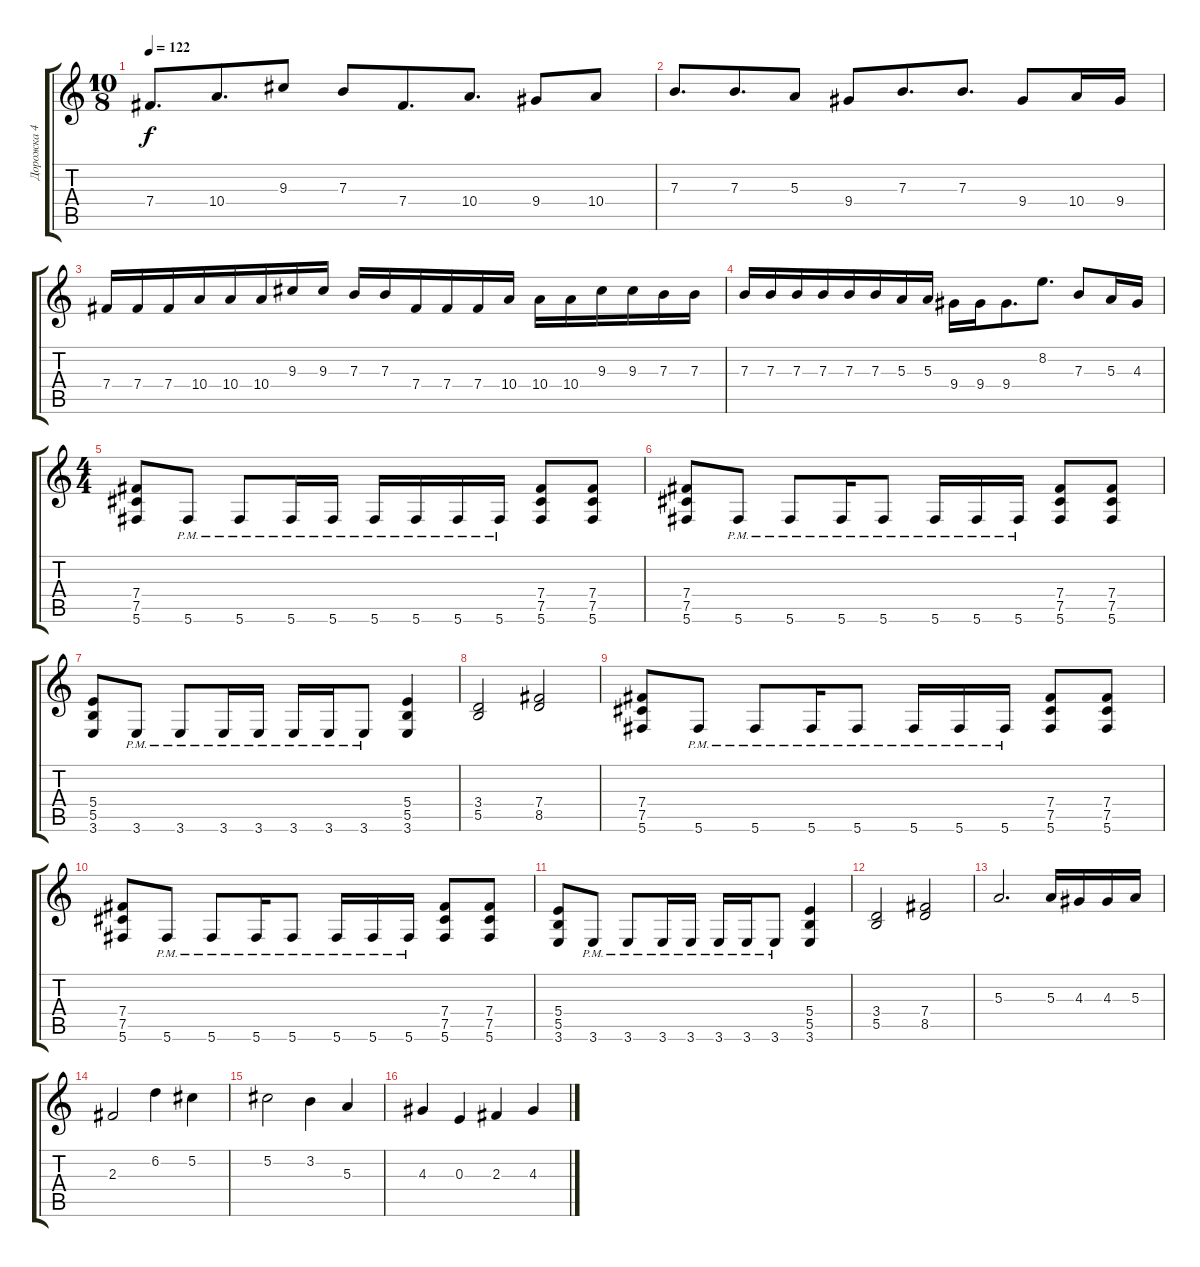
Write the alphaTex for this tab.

\track ("Дорожка 4" "Дорожка 4") {instrument distortionguitar}
\staff {score tabs}
\tuning (Db4 Ab3 E3 B2 Gb2 Db2) {hide}
\ts (10 8)
\tempo 122
\clef g2
\ks c
7.4.8{d dy f} 10.4.8{d} 9.3.8 7.3.8 7.4.8{d} 10.4.8{d} 9.4.8 10.4.8 |
7.3.8{d} 7.3.8{d} 5.3.8 9.4.8 7.3.8{d} 7.3.8{d} 9.4.8 10.4.16 9.4.16 |
7.4.16 7.4.16 7.4.16 10.4.16 10.4.16 10.4.16 9.3.16 9.3.16 7.3.16 7.3.16 7.4.16 7.4.16 7.4.16 10.4.16 10.4.16 10.4.16 9.3.16 9.3.16 7.3.16 7.3.16 |
7.3.16 7.3.16 7.3.16 7.3.16 7.3.16 7.3.16 5.3.16 5.3.16 9.4.16 9.4.16 9.4.8{d} 8.2.8{d} 7.3.8 5.3.16 4.3.16 |
\ts (4 4)
(7.4 7.5 5.6).8 5.6{pm}.8 5.6{pm}.8 5.6{pm}.16 5.6{pm}.16 5.6{pm}.16 5.6{pm}.16 5.6{pm}.16 5.6{pm}.16 (7.4 7.5 5.6).8 (7.4 7.5 5.6).8 |
(7.4 7.5 5.6).8 5.6{pm}.8 5.6{pm}.8 5.6{pm}.16 5.6{pm}.8 5.6{pm}.16 5.6{pm}.16 5.6{pm}.16 (7.4 7.5 5.6).8 (7.4 7.5 5.6).8 |
(5.4 5.5 3.6).8 3.6{pm}.8 3.6{pm}.8 3.6{pm}.16 3.6{pm}.16 3.6{pm}.16 3.6{pm}.16 3.6{pm}.8 (5.4 5.5 3.6).4 |
(3.4 5.5).2 (7.4 8.5).2 |
(7.4 7.5 5.6).8 5.6{pm}.8 5.6{pm}.8 5.6{pm}.16 5.6{pm}.8 5.6{pm}.16 5.6{pm}.16 5.6{pm}.16 (7.4 7.5 5.6).8 (7.4 7.5 5.6).8 |
(7.4 7.5 5.6).8 5.6{pm}.8 5.6{pm}.8 5.6{pm}.16 5.6{pm}.8 5.6{pm}.16 5.6{pm}.16 5.6{pm}.16 (7.4 7.5 5.6).8 (7.4 7.5 5.6).8 |
(5.4 5.5 3.6).8 3.6{pm}.8 3.6{pm}.8 3.6{pm}.16 3.6{pm}.16 3.6{pm}.16 3.6{pm}.16 3.6{pm}.8 (5.4 5.5 3.6).4 |
(3.4 5.5).2 (7.4 8.5).2 |
5.3.2{d} 5.3.16 4.3.16 4.3.16 5.3.16 |
2.3.2 6.2.4 5.2.4 |
5.2.2 3.2.4 5.3.4 |
4.3.4 0.3.4 2.3.4 4.3.4
